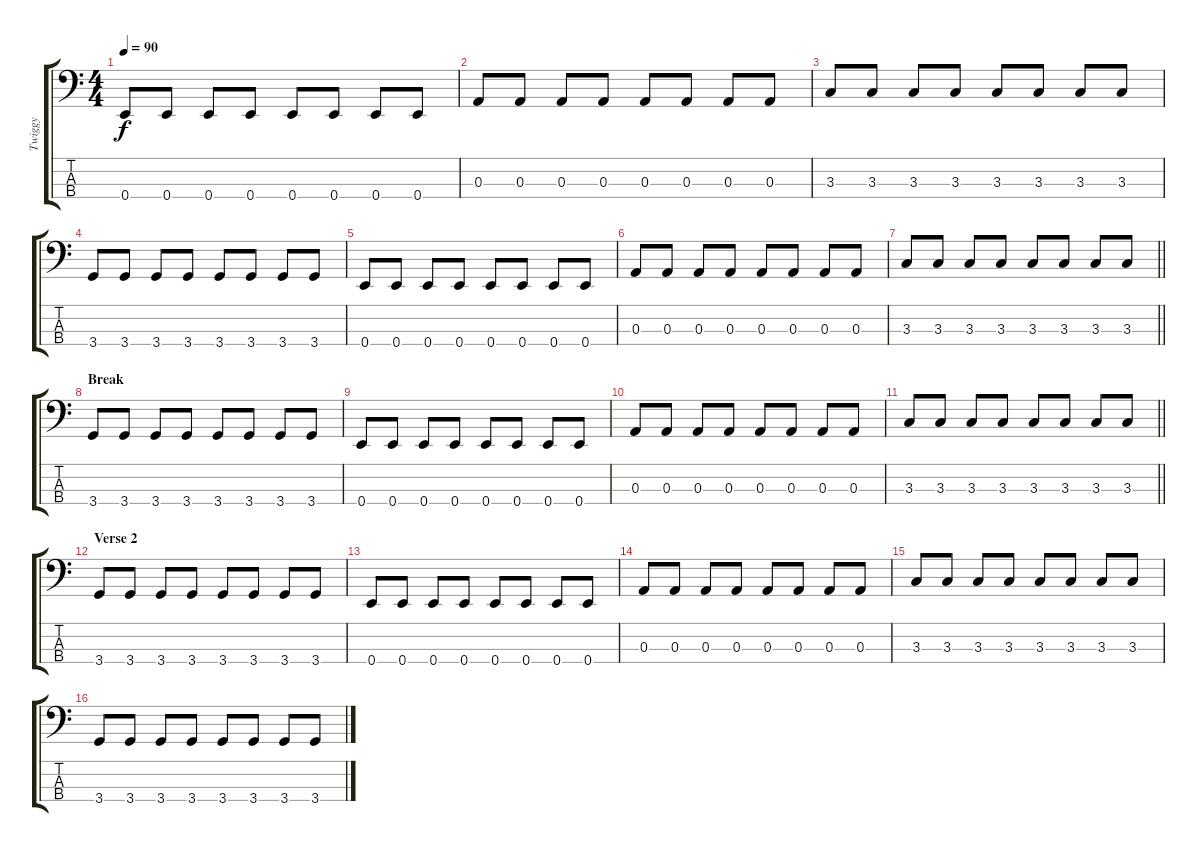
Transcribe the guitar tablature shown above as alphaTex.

\track ("Twiggy" "Twiggy") {instrument electricbassfinger}
\staff {score tabs}
\tuning (G2 D2 A1 E1) {hide}
\ts (4 4)
\tempo 90
\clef f4
\ks c
0.4.8{dy f} 0.4.8 0.4.8 0.4.8 0.4.8 0.4.8 0.4.8 0.4.8 |
0.3.8 0.3.8 0.3.8 0.3.8 0.3.8 0.3.8 0.3.8 0.3.8 |
3.3.8 3.3.8 3.3.8 3.3.8 3.3.8 3.3.8 3.3.8 3.3.8 |
3.4.8 3.4.8 3.4.8 3.4.8 3.4.8 3.4.8 3.4.8 3.4.8 |
0.4.8 0.4.8 0.4.8 0.4.8 0.4.8 0.4.8 0.4.8 0.4.8 |
0.3.8 0.3.8 0.3.8 0.3.8 0.3.8 0.3.8 0.3.8 0.3.8 |
\barLineRight lightlight
3.3.8 3.3.8 3.3.8 3.3.8 3.3.8 3.3.8 3.3.8 3.3.8 |
\section ("" "Break")
3.4.8 3.4.8 3.4.8 3.4.8 3.4.8 3.4.8 3.4.8 3.4.8 |
0.4.8 0.4.8 0.4.8 0.4.8 0.4.8 0.4.8 0.4.8 0.4.8 |
0.3.8 0.3.8 0.3.8 0.3.8 0.3.8 0.3.8 0.3.8 0.3.8 |
\barLineRight lightlight
3.3.8 3.3.8 3.3.8 3.3.8 3.3.8 3.3.8 3.3.8 3.3.8 |
\section ("" "Verse 2")
3.4.8 3.4.8 3.4.8 3.4.8 3.4.8 3.4.8 3.4.8 3.4.8 |
0.4.8 0.4.8 0.4.8 0.4.8 0.4.8 0.4.8 0.4.8 0.4.8 |
0.3.8 0.3.8 0.3.8 0.3.8 0.3.8 0.3.8 0.3.8 0.3.8 |
3.3.8 3.3.8 3.3.8 3.3.8 3.3.8 3.3.8 3.3.8 3.3.8 |
3.4.8 3.4.8 3.4.8 3.4.8 3.4.8 3.4.8 3.4.8 3.4.8
